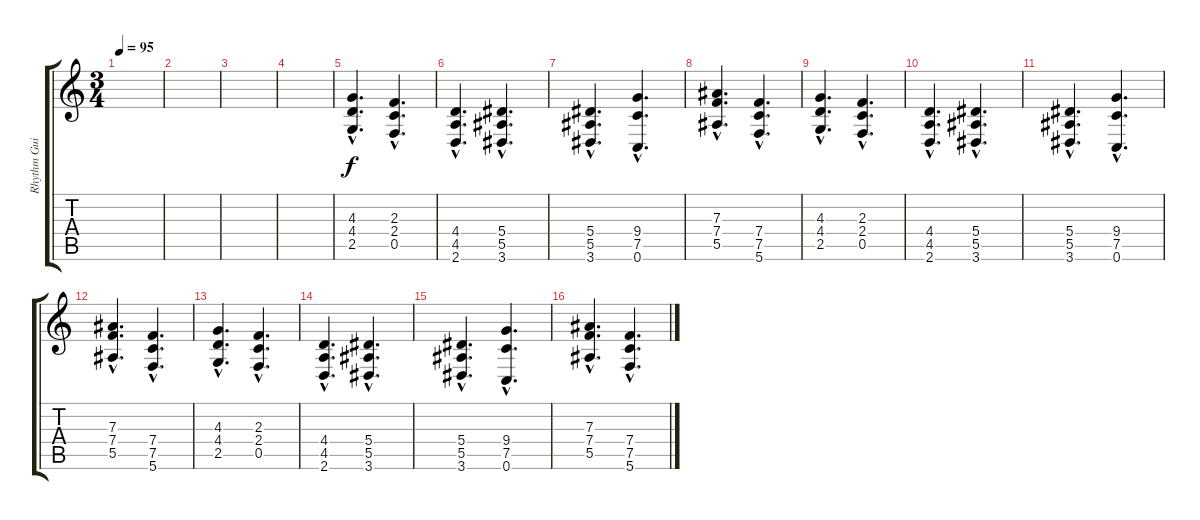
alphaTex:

\track ("Rhythm Guitar I" "Rhythm Gui") {instrument distortionguitar}
\staff {score tabs}
\tuning (C4 G3 Eb3 Bb2 F2 C2) {hide}
\ts (3 4)
\tempo 95
\clef g2
\ks c
|
|
|
|
(4.3{hac} 4.4{hac} 2.5{hac}).4{d volume 13} (2.3{hac} 2.4{hac} 0.5{hac}).4{d} |
(4.4{hac} 4.5{hac} 2.6{hac}).4{d} (5.4{hac} 5.5{hac} 3.6{hac}).4{d} |
(5.4{hac} 5.5{hac} 3.6{hac}).4{d} (9.4{hac} 7.5{hac} 0.6{hac}).4{d} |
(7.3{hac} 7.4{hac} 5.5{hac}).4{d} (7.4{hac} 7.5{hac} 5.6{hac}).4{d} |
(4.3{hac} 4.4{hac} 2.5{hac}).4{d} (2.3{hac} 2.4{hac} 0.5{hac}).4{d} |
(4.4{hac} 4.5{hac} 2.6{hac}).4{d} (5.4{hac} 5.5{hac} 3.6{hac}).4{d} |
(5.4{hac} 5.5{hac} 3.6{hac}).4{d} (9.4{hac} 7.5{hac} 0.6{hac}).4{d} |
(7.3{hac} 7.4{hac} 5.5{hac}).4{d} (7.4{hac} 7.5{hac} 5.6{hac}).4{d} |
(4.3{hac} 4.4{hac} 2.5{hac}).4{d} (2.3{hac} 2.4{hac} 0.5{hac}).4{d} |
(4.4{hac} 4.5{hac} 2.6{hac}).4{d} (5.4{hac} 5.5{hac} 3.6{hac}).4{d} |
(5.4{hac} 5.5{hac} 3.6{hac}).4{d} (9.4{hac} 7.5{hac} 0.6{hac}).4{d} |
(7.3{hac} 7.4{hac} 5.5{hac}).4{d} (7.4{hac} 7.5{hac} 5.6{hac}).4{d}
